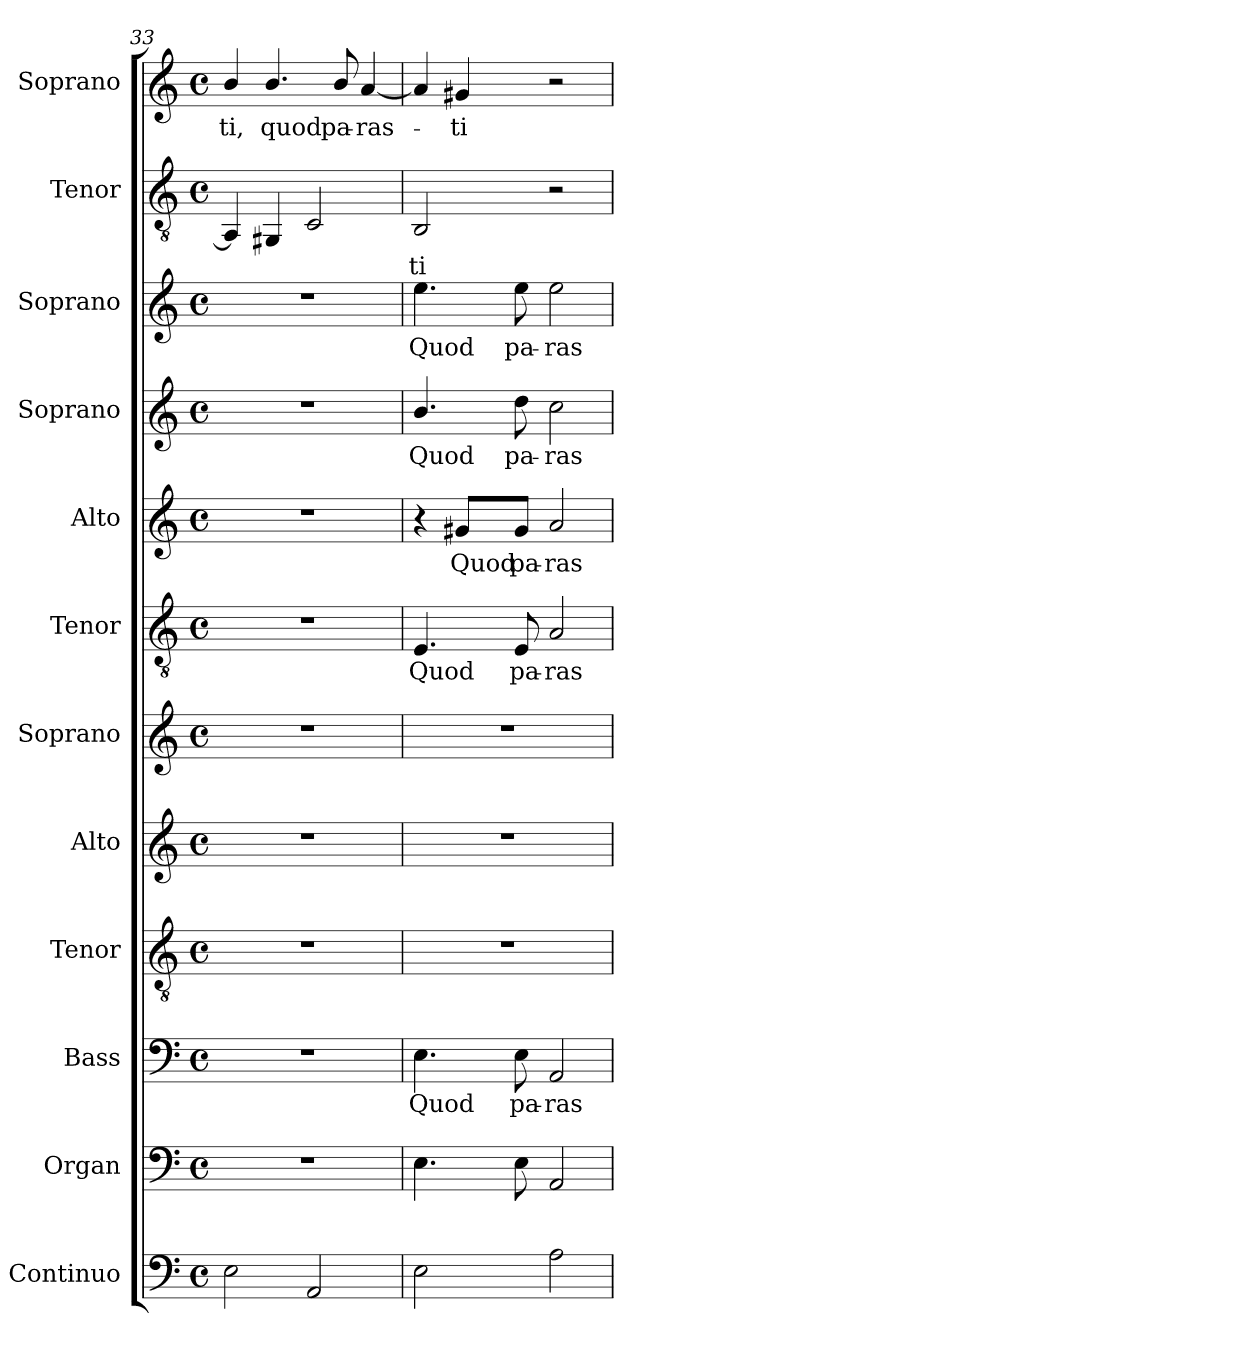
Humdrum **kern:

**kern	**kern	**kern	**text	**kern	**kern	**kern	**kern	**text	**kern	**text	**kern	**text	**kern	**text	**kern	**text	**kern	**text
*part12	*part11	*part10	*part10	*part9	*part8	*part7	*part6	*part6	*part5	*part5	*part4	*part4	*part3	*part3	*part2	*part2	*part1	*part1
*staff12	*staff11	*staff10	*staff10	*staff9	*staff8	*staff7	*staff6	*staff6	*staff5	*staff5	*staff4	*staff4	*staff3	*staff3	*staff2	*staff2	*staff1	*staff1
*I"Continuo	*I"Organ	*I"Bass	*	*I"Tenor	*I"Alto	*I"Soprano	*I"Tenor	*	*I"Alto	*	*I"Soprano	*	*I"Soprano	*	*I"Tenor	*	*I"Soprano	*
*I'Cont.	*I'Org.	*I'B.	*	*I'T.	*I'A.	*I'S.	*I'T.	*	*I'A.	*	*I'S.	*	*I'S.	*	*I'T.	*	*I'S.	*
*clefF4	*clefF4	*clefF4	*	*clefGv2	*clefG2	*clefG2	*clefGv2	*	*clefG2	*	*clefG2	*	*clefG2	*	*clefGv2	*	*clefG2	*
*	*	*	*	*ITrd7c12	*	*	*ITrd7c12	*	*	*	*	*	*	*	*	*	*	*
*k[]	*k[]	*k[]	*	*k[]	*k[]	*k[]	*k[]	*	*k[]	*	*k[]	*	*k[]	*	*k[]	*	*k[]	*
*C:	*C:	*C:	*	*C:	*C:	*C:	*C:	*	*C:	*	*C:	*	*C:	*	*C:	*	*C:	*
*M4/4	*M4/4	*M4/4	*	*M4/4	*M4/4	*M4/4	*M4/4	*	*M4/4	*	*M4/4	*	*M4/4	*	*M4/4	*	*M4/4	*
*met(c)	*met(c)	*met(c)	*	*met(c)	*met(c)	*met(c)	*met(c)	*	*met(c)	*	*met(c)	*	*met(c)	*	*met(c)	*	*met(c)	*
=33	=33	=33	=33	=33	=33	=33	=33	=33	=33	=33	=33	=33	=33	=33	=33	=33	=33	=33
!	!	!	!	!	!	!	!	!	!	!	!	!	!	!	!	!	!	!LO:LY:b:color=#000000
2Ei\	1r	1r	.	1r	1r	1r	1r	.	1r	.	1r	.	1r	.	4AAi/]	.	4bi/	-ti,
!	!	!	!	!	!	!	!	!	!	!	!	!	!	!	!	!	!	!LO:LY:b:color=#000000
.	.	.	.	.	.	.	.	.	.	.	.	.	.	.	4GG#Xi/	.	4.bi/	quod
2AAi/	.	.	.	.	.	.	.	.	.	.	.	.	.	.	2Ci/	.	.	.
!	!	!	!	!	!	!	!	!	!	!	!	!	!	!	!	!	!	!LO:LY:b:color=#000000
.	.	.	.	.	.	.	.	.	.	.	.	.	.	.	.	.	8bi/	pa-
!	!	!	!	!	!	!	!	!	!	!	!	!	!	!	!	!	!	!LO:LY:b:color=#000000
.	.	.	.	.	.	.	.	.	.	.	.	.	.	.	.	.	[<4ai/	-ras-
!!LO:PB:g=z
=34	=34	=34	=34	=34	=34	=34	=34	=34	=34	=34	=34	=34	=34	=34	=34	=34	=34	=34
!	!	!	!LO:LY:b:color=#000000	!	!	!	!	!	!	!	!	!	!	!	!	!	!	!
!	!	!	!	!	!	!	!	!LO:LY:b:color=#000000	!	!	!	!	!	!	!	!	!	!
!	!	!	!	!	!	!	!	!	!	!	!	!LO:LY:b:color=#000000	!	!	!	!	!	!
!	!	!	!	!	!	!	!	!	!	!	!	!	!	!LO:LY:b:color=#000000	!	!	!	!
!	!	!	!	!	!	!	!	!	!	!	!	!	!	!	!	!LO:LY:b:color=#000000	!	!
2Ei\	4.Ei\	4.Ei\	Quod	1r	1r	1r	4.EEi/	Quod	4r	.	4.bi/	Quod	4.eei\	Quod	2BBi/	-ti	4ai/]	.
!	!	!	!	!	!	!	!	!	!	!LO:LY:b:color=#000000	!	!	!	!	!	!	!	!
!	!	!	!	!	!	!	!	!	!	!	!	!	!	!	!	!	!	!LO:LY:b:color=#000000
.	.	.	.	.	.	.	.	.	8g#Xi/L	Quod	.	.	.	.	.	.	4g#Xi/	-ti
!	!	!	!LO:LY:b:color=#000000	!	!	!	!	!	!	!	!	!	!	!	!	!	!	!
!	!	!	!	!	!	!	!	!LO:LY:b:color=#000000	!	!	!	!	!	!	!	!	!	!
!	!	!	!	!	!	!	!	!	!	!LO:LY:b:color=#000000	!	!	!	!	!	!	!	!
!	!	!	!	!	!	!	!	!	!	!	!	!LO:LY:b:color=#000000	!	!	!	!	!	!
!	!	!	!	!	!	!	!	!	!	!	!	!	!	!LO:LY:b:color=#000000	!	!	!	!
.	8Ei\	8Ei\	pa-	.	.	.	8EEi/	pa-	8g#i/J	pa-	8ddi\	pa-	8eei\	pa-	.	.	.	.
!	!	!	!LO:LY:b:color=#000000	!	!	!	!	!	!	!	!	!	!	!	!	!	!	!
!	!	!	!	!	!	!	!	!LO:LY:b:color=#000000	!	!	!	!	!	!	!	!	!	!
!	!	!	!	!	!	!	!	!	!	!LO:LY:b:color=#000000	!	!	!	!	!	!	!	!
!	!	!	!	!	!	!	!	!	!	!	!	!LO:LY:b:color=#000000	!	!	!	!	!	!
!	!	!	!	!	!	!	!	!	!	!	!	!	!	!LO:LY:b:color=#000000	!	!	!	!
2Ai\	2AAi/	2AAi/	-ras-	.	.	.	2AAi/	-ras-	2ai/	-ras-	2cci\	-ras-	2eei\	-ras-	2r	.	2r	.
=	=	=	=	=	=	=	=	=	=	=	=	=	=	=	=	=	=	=
*-	*-	*-	*-	*-	*-	*-	*-	*-	*-	*-	*-	*-	*-	*-	*-	*-	*-	*-
